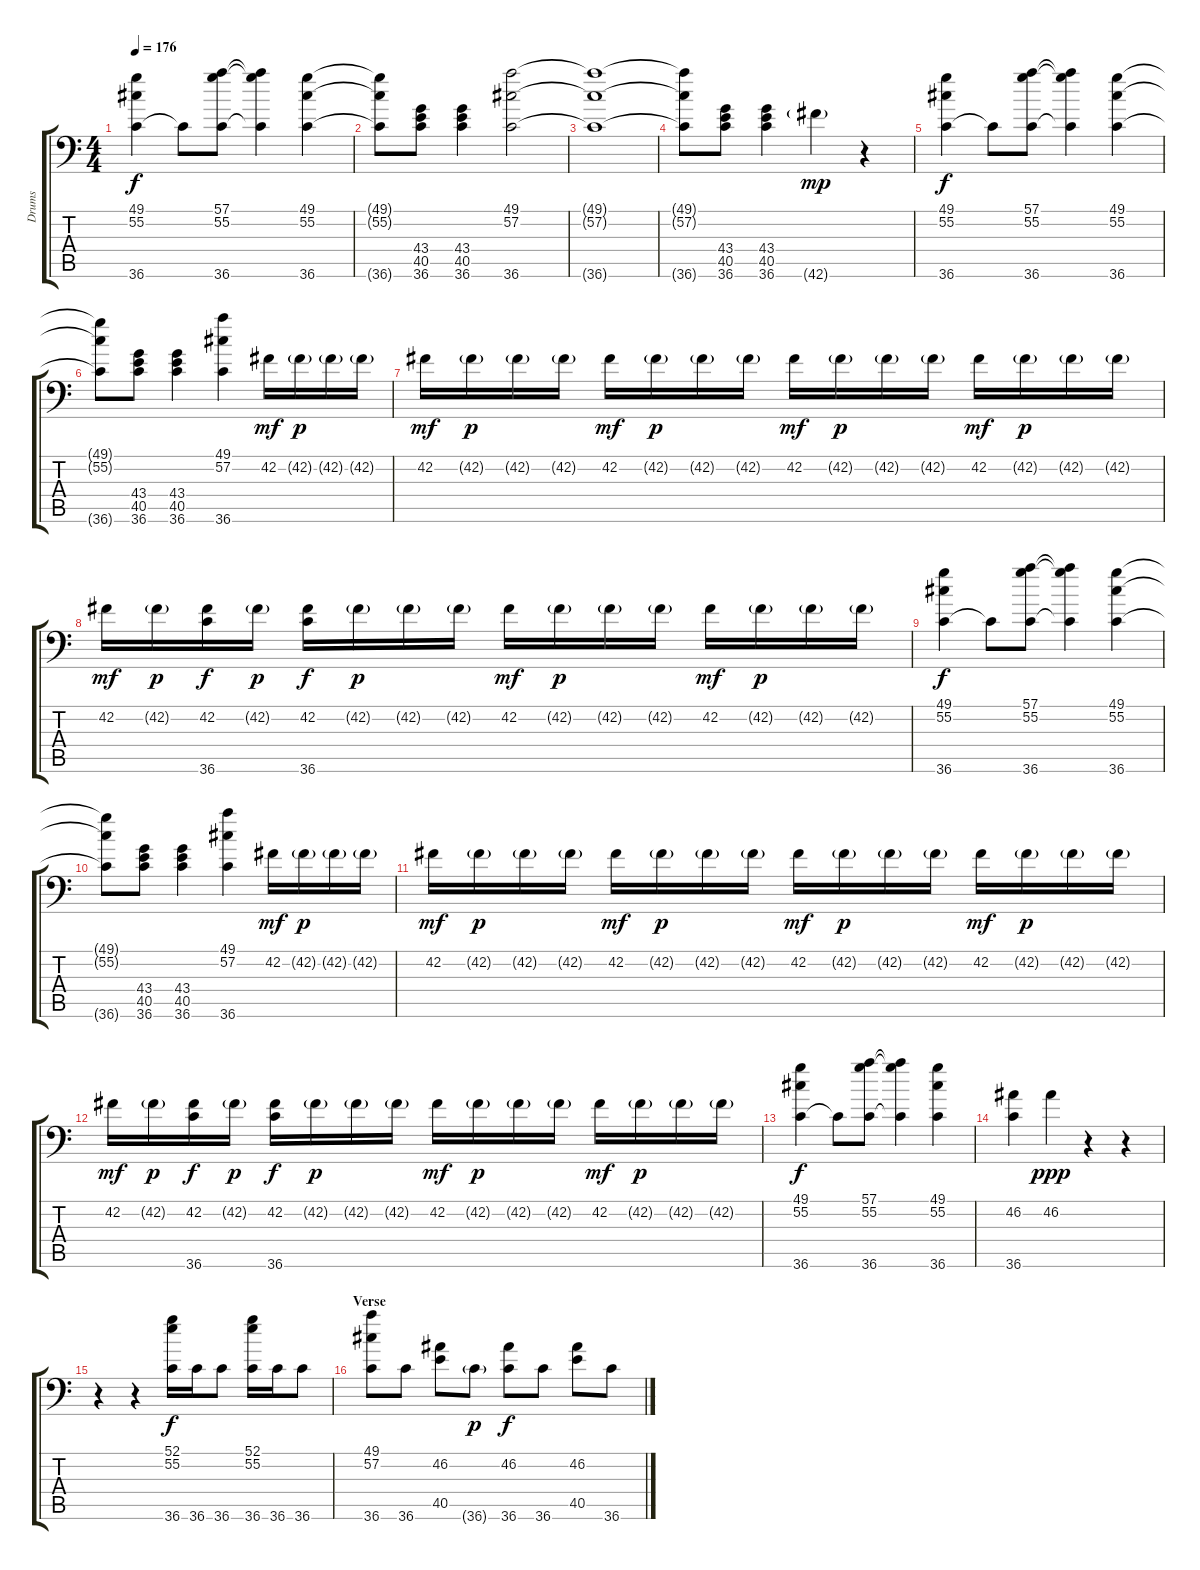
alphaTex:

\track ("Drums" "Drums") {instrument acousticgrandpiano}
\staff {score tabs}
\tuning (C-1 C-1 C-1 C-1 C-1 C-1) {hide}
\ts (4 4)
\tempo 176
\clef f4
\ks c
(49.1 55.2 36.6).4{dy f} 36.6{t}.8 (57.1 55.2 36.6).8 (57.1{t} 55.2{t} 36.6{t}).4 (49.1 55.2 36.6).4 |
(49.1{t} 55.2{t} 36.6{t}).8 (43.4 40.5 36.6).8 (43.4 40.5 36.6).4 (49.1 57.2 36.6).2 |
(49.1{t} 57.2{t} 36.6{t}).1 |
(49.1{t} 57.2{t} 36.6{t}).8 (43.4 40.5 36.6).8 (43.4 40.5 36.6).4 42.6{g}.4{dy mp} r.4 |
(49.1 55.2 36.6).4{dy f} 36.6{t}.8 (57.1 55.2 36.6).8 (57.1{t} 55.2{t} 36.6{t}).4 (49.1 55.2 36.6).4 |
(49.1{t} 55.2{t} 36.6{t}).8 (43.4 40.5 36.6).8 (43.4 40.5 36.6).4 (49.1 57.2 36.6).4 42.2.16{dy mf} 42.2{g}.16{dy p} 42.2{g}.16 42.2{g}.16 |
42.2.16{dy mf} 42.2{g}.16{dy p} 42.2{g}.16 42.2{g}.16 42.2.16{dy mf} 42.2{g}.16{dy p} 42.2{g}.16 42.2{g}.16 42.2.16{dy mf} 42.2{g}.16{dy p} 42.2{g}.16 42.2{g}.16 42.2.16{dy mf} 42.2{g}.16{dy p} 42.2{g}.16 42.2{g}.16 |
42.2.16{dy mf} 42.2{g}.16{dy p} (42.2 36.6).16{dy f} 42.2{g}.16{dy p} (42.2 36.6).16{dy f} 42.2{g}.16{dy p} 42.2{g}.16 42.2{g}.16 42.2.16{dy mf} 42.2{g}.16{dy p} 42.2{g}.16 42.2{g}.16 42.2.16{dy mf} 42.2{g}.16{dy p} 42.2{g}.16 42.2{g}.16 |
(49.1 55.2 36.6).4{dy f} 36.6{t}.8 (57.1 55.2 36.6).8 (57.1{t} 55.2{t} 36.6{t}).4 (49.1 55.2 36.6).4 |
(49.1{t} 55.2{t} 36.6{t}).8 (43.4 40.5 36.6).8 (43.4 40.5 36.6).4 (49.1 57.2 36.6).4 42.2.16{dy mf} 42.2{g}.16{dy p} 42.2{g}.16 42.2{g}.16 |
42.2.16{dy mf} 42.2{g}.16{dy p} 42.2{g}.16 42.2{g}.16 42.2.16{dy mf} 42.2{g}.16{dy p} 42.2{g}.16 42.2{g}.16 42.2.16{dy mf} 42.2{g}.16{dy p} 42.2{g}.16 42.2{g}.16 42.2.16{dy mf} 42.2{g}.16{dy p} 42.2{g}.16 42.2{g}.16 |
42.2.16{dy mf} 42.2{g}.16{dy p} (42.2 36.6).16{dy f} 42.2{g}.16{dy p} (42.2 36.6).16{dy f} 42.2{g}.16{dy p} 42.2{g}.16 42.2{g}.16 42.2.16{dy mf} 42.2{g}.16{dy p} 42.2{g}.16 42.2{g}.16 42.2.16{dy mf} 42.2{g}.16{dy p} 42.2{g}.16 42.2{g}.16 |
(49.1 55.2 36.6).4{dy f} 36.6{t}.8 (57.1 55.2 36.6).8 (57.1{t} 55.2{t} 36.6{t}).4 (49.1 55.2 36.6).4 |
(46.2 36.6).4 46.2.4{dy ppp} r.4 r.4 |
r.4 r.4 (52.1 55.2 36.6).16{dy f} 36.6.16 36.6.8 (52.1 55.2 36.6).16 36.6.16 36.6.8 |
\section ("" "Verse")
(49.1 57.2 36.6).8 36.6.8 (46.2 40.5).8 36.6{g}.8{dy p} (46.2 36.6).8{dy f} 36.6.8 (46.2 40.5).8 36.6.8
